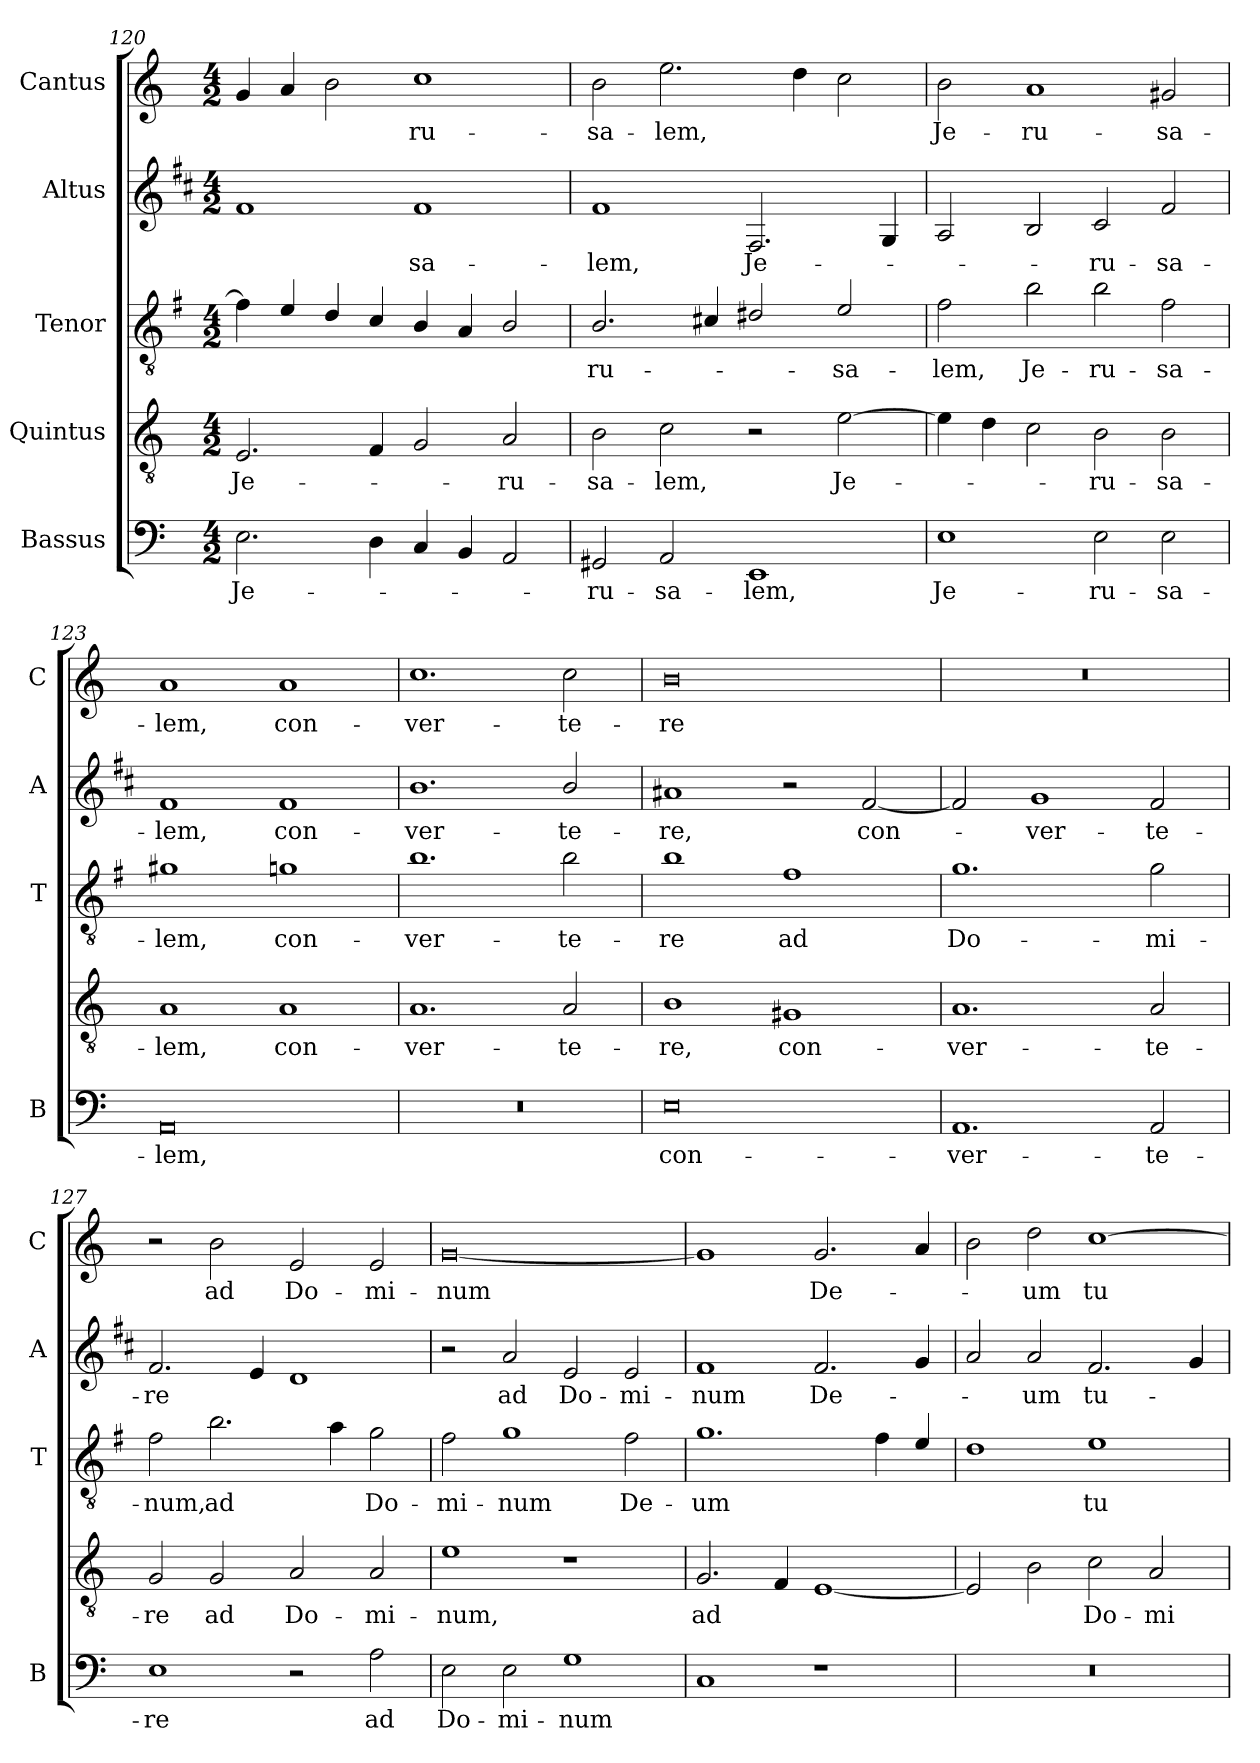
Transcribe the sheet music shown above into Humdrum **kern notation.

**kern	**text	**kern	**text	**kern	**text	**kern	**text	**kern	**text
*part5	*part5	*part4	*part4	*part3	*part3	*part2	*part2	*part1	*part1
*staff5	*staff5	*staff4	*staff4	*staff3	*staff3	*staff2	*staff2	*staff1	*staff1
*I"Bassus	*	*I"Quintus	*	*I"Tenor	*	*I"Altus	*	*I"Cantus	*
*I'B	*	*	*	*I'T	*	*I'A	*	*I'C	*
*clefF4	*	*clefGv2	*	*clefGv2	*	*clefG2	*	*clefG2	*
*	*	*	*	*ITrd4c7	*	*ITrd1c2	*	*	*
*k[]	*	*k[]	*	*k[]	*	*k[]	*	*k[]	*
*C:	*	*C:	*	*C:	*	*C:	*	*C:	*
*M4/2	*	*M4/2	*	*M4/2	*	*M4/2	*	*M4/2	*
=120	=120	=120	=120	=120	=120	=120	=120	=120	=120
!	!LO:LY:b	!	!LO:LY:b	!	!	!	!	!	!
2.E\	Je-	2.E/	Je-	4B\]	.	1e	.	4g/	.
.	.	.	.	4A/	.	.	.	4a/	.
.	.	.	.	4G/	.	.	.	2b\	.
4D\	.	4F/	.	4F/	.	.	.	.	.
!	!	!	!	!	!	!	!LO:LY:b	!	!LO:LY:b
4C/	.	2G/	.	4E/	.	1e	-sa-	1cc	-ru-
4BB/	.	.	.	4D/	.	.	.	.	.
!	!	!	!LO:LY:b	!	!	!	!	!	!
2AA/	.	2A/	-ru-	2E/	.	.	.	.	.
=121	=121	=121	=121	=121	=121	=121	=121	=121	=121
!	!LO:LY:b	!	!LO:LY:b	!	!LO:LY:b	!	!LO:LY:b	!	!LO:LY:b
2GG#X/	-ru-	2B\	-sa-	2.E/	-ru-	1e	-lem,	2b\	-sa-
!	!LO:LY:b	!	!LO:LY:b	!	!	!	!	!	!LO:LY:b
2AA/	-sa-	2c\	-lem,	.	.	.	.	2.ee\	-lem,
.	.	.	.	4F#X/	.	.	.	.	.
!	!LO:LY:b	!	!	!	!	!	!LO:LY:b	!	!
1EE	-lem,	2r	.	2G#X/	.	2.E/	Je-	.	.
.	.	.	.	.	.	.	.	4dd\	.
!	!	!	!LO:LY:b	!	!LO:LY:b	!	!	!	!
.	.	[2e\	Je-	2A/	-sa-	.	.	2cc\	.
.	.	.	.	.	.	4F/	.	.	.
!!LO:LB:g=z
=122	=122	=122	=122	=122	=122	=122	=122	=122	=122
!	!LO:LY:b	!	!	!	!LO:LY:b	!	!	!	!LO:LY:b
1E	Je-	4e\]	.	2B\	-lem,	2G/	.	2b\	Je-
.	.	4d\	.	.	.	.	.	.	.
!	!	!	!	!	!LO:LY:b	!	!	!	!LO:LY:b
.	.	2c\	.	2e\	Je-	2A/	.	1a	-ru-
!	!LO:LY:b	!	!LO:LY:b	!	!LO:LY:b	!	!LO:LY:b	!	!
2E\	-ru-	2B\	-ru-	2e\	-ru-	2B/	-ru-	.	.
!	!LO:LY:b	!	!LO:LY:b	!	!LO:LY:b	!	!LO:LY:b	!	!LO:LY:b
2E\	-sa-	2B\	-sa-	2B\	-sa-	2e/	-sa-	2g#X/	-sa-
=123	=123	=123	=123	=123	=123	=123	=123	=123	=123
!	!LO:LY:b	!	!LO:LY:b	!	!LO:LY:b	!	!LO:LY:b	!	!LO:LY:b
0AA	-lem,	1A	-lem,	1c#X	-lem,	1e	-lem,	1a	-lem,
!	!	!	!LO:LY:b	!	!LO:LY:b	!	!LO:LY:b	!	!LO:LY:b
.	.	1A	con-	1cn	con-	1e	con-	1a	con-
=124	=124	=124	=124	=124	=124	=124	=124	=124	=124
!	!	!	!LO:LY:b	!	!LO:LY:b	!	!LO:LY:b	!	!LO:LY:b
0r	.	1.A	-ver-	1.e	-ver-	1.a	-ver-	1.cc	-ver-
!	!	!	!LO:LY:b	!	!LO:LY:b	!	!LO:LY:b	!	!LO:LY:b
.	.	2A/	-te-	2e\	-te-	2a/	-te-	2cc\	-te-
=125	=125	=125	=125	=125	=125	=125	=125	=125	=125
!	!LO:LY:b	!	!LO:LY:b	!	!LO:LY:b	!	!LO:LY:b	!	!LO:LY:b
0E	con-	1B	-re,	1e	-re	1g#X	-re,	0b	-re
!	!	!	!LO:LY:b	!	!LO:LY:b	!	!	!	!
.	.	1G#X	con-	1B	ad	2r	.	.	.
!	!	!	!	!	!	!	!LO:LY:b	!	!
.	.	.	.	.	.	[2e/	con-	.	.
=126	=126	=126	=126	=126	=126	=126	=126	=126	=126
!	!LO:LY:b	!	!LO:LY:b	!	!LO:LY:b	!	!	!	!
1.AA	-ver-	1.A	-ver-	1.c	Do-	2e/]	.	0r	.
!	!	!	!	!	!	!	!LO:LY:b	!	!
.	.	.	.	.	.	1f	-ver-	.	.
!	!LO:LY:b	!	!LO:LY:b	!	!LO:LY:b	!	!LO:LY:b	!	!
2AA/	-te-	2A/	-te-	2c\	-mi-	2e/	-te-	.	.
=127	=127	=127	=127	=127	=127	=127	=127	=127	=127
!	!LO:LY:b	!	!LO:LY:b	!	!LO:LY:b	!	!LO:LY:b	!	!
1E	-re	2G/	-re	2B\	-num,	2.e/	-re	2r	.
!	!	!	!LO:LY:b	!	!LO:LY:b	!	!	!	!LO:LY:b
.	.	2G/	ad	2.e\	ad	.	.	2b\	ad
.	.	.	.	.	.	4d/	.	.	.
!	!	!	!LO:LY:b	!	!	!	!	!	!LO:LY:b
2r	.	2A/	Do-	.	.	1c	.	2e/	Do-
.	.	.	.	4d\	.	.	.	.	.
!	!LO:LY:b	!	!LO:LY:b	!	!LO:LY:b	!	!	!	!LO:LY:b
2A\	ad	2A/	-mi-	2c\	Do-	.	.	2e/	-mi-
!!LO:LB:g=z
=128	=128	=128	=128	=128	=128	=128	=128	=128	=128
!	!LO:LY:b	!	!LO:LY:b	!	!LO:LY:b	!	!	!	!LO:LY:b
2E\	Do-	1e	-num,	2B\	-mi-	2r	.	[0g	-num
!	!LO:LY:b	!	!	!	!LO:LY:b	!	!LO:LY:b	!	!
2E\	-mi-	.	.	1c	-num	2g/	ad	.	.
!	!LO:LY:b	!	!	!	!	!	!LO:LY:b	!	!
1G	-num	1r	.	.	.	2d/	Do-	.	.
!	!	!	!	!	!LO:LY:b	!	!LO:LY:b	!	!
.	.	.	.	2B\	De-	2d/	-mi-	.	.
=129	=129	=129	=129	=129	=129	=129	=129	=129	=129
!	!	!	!LO:LY:b	!	!LO:LY:b	!	!LO:LY:b	!	!
1C	.	2.G/	ad	1.c	-um	1e	-num	1g]	.
.	.	4F/	.	.	.	.	.	.	.
!	!	!	!	!	!	!	!LO:LY:b	!	!LO:LY:b
1r	.	[1E	.	.	.	2.e/	De-	2.g/	De-
.	.	.	.	4B\	.	.	.	.	.
.	.	.	.	4A/	.	4f/	.	4a/	.
=130	=130	=130	=130	=130	=130	=130	=130	=130	=130
0r	.	2E/]	.	1G	.	2g/	.	2b\	.
!	!	!	!	!	!	!	!LO:LY:b	!	!LO:LY:b
.	.	2B\	.	.	.	2g/	-um	2dd\	-um
!	!	!	!LO:LY:b	!	!LO:LY:b	!	!LO:LY:b	!	!LO:LY:b
.	.	2c\	Do-	1A	tu-	2.e/	tu-	[1cc	tu-
!	!	!	!LO:LY:b	!	!	!	!	!	!
.	.	2A/	-mi-	.	.	.	.	.	.
.	.	.	.	.	.	4f/	.	.	.
=	=	=	=	=	=	=	=	=	=
*-	*-	*-	*-	*-	*-	*-	*-	*-	*-
